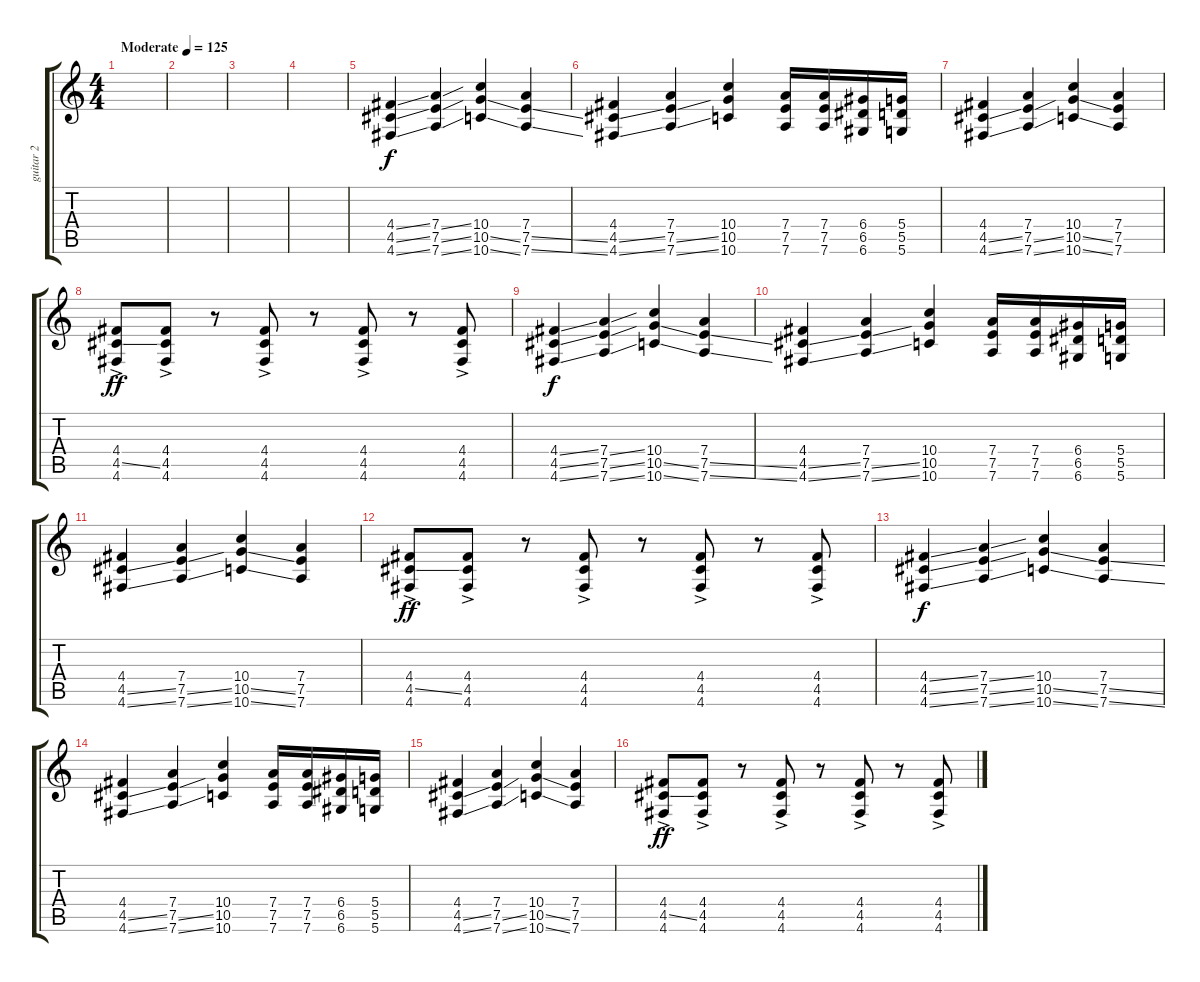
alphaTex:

\track ("guitar 2" "guitar 2") {instrument distortionguitar}
\staff {score tabs}
\tuning (E4 B3 G3 D3 A2 D2) {hide}
\ts (4 4)
\tempo (125 "Moderate")
\clef g2
\ks c
|
|
|
|
(4.4{ss} 4.5{ss} 4.6{ss}).4 (7.4{ss} 7.5{ss} 7.6{ss}).4 (10.4 10.5{ss} 10.6{ss}).4 (7.4 7.5{ss} 7.6{ss}).4 |
(4.4 4.5{ss} 4.6{ss}).4 (7.4 7.5{ss} 7.6{ss}).4 (10.4 10.5 10.6).4 (7.4 7.5 7.6).16 (7.4 7.5 7.6).16 (6.4 6.5 6.6).16 (5.4 5.5 5.6).16 |
(4.4 4.5{ss} 4.6{ss}).4 (7.4 7.5{ss} 7.6{ss}).4 (10.4 10.5{ss} 10.6{ss}).4 (7.4 7.5 7.6).4 |
(4.4 4.5{ss ac} 4.6{ac}).8{dy ff} (4.4 4.5{ac} 4.6{ac}).8 r.8 (4.4 4.5{ac} 4.6{ac}).8 r.8 (4.4 4.5{ac} 4.6{ac}).8 r.8 (4.4 4.5{ac} 4.6{ac}).8 |
(4.4{ss} 4.5{ss} 4.6{ss}).4{dy f} (7.4{ss} 7.5{ss} 7.6{ss}).4 (10.4 10.5{ss} 10.6{ss}).4 (7.4 7.5{ss} 7.6{ss}).4 |
(4.4 4.5{ss} 4.6{ss}).4 (7.4 7.5{ss} 7.6{ss}).4 (10.4 10.5 10.6).4 (7.4 7.5 7.6).16 (7.4 7.5 7.6).16 (6.4 6.5 6.6).16 (5.4 5.5 5.6).16 |
(4.4 4.5{ss} 4.6{ss}).4 (7.4 7.5{ss} 7.6{ss}).4 (10.4 10.5{ss} 10.6{ss}).4 (7.4 7.5 7.6).4 |
(4.4 4.5{ss ac} 4.6{ac}).8{dy ff} (4.4 4.5{ac} 4.6{ac}).8 r.8 (4.4 4.5{ac} 4.6{ac}).8 r.8 (4.4 4.5{ac} 4.6{ac}).8 r.8 (4.4 4.5{ac} 4.6{ac}).8 |
(4.4{ss} 4.5{ss} 4.6{ss}).4{dy f} (7.4{ss} 7.5{ss} 7.6{ss}).4 (10.4 10.5{ss} 10.6{ss}).4 (7.4 7.5{ss} 7.6{ss}).4 |
(4.4 4.5{ss} 4.6{ss}).4 (7.4 7.5{ss} 7.6{ss}).4 (10.4 10.5 10.6).4 (7.4 7.5 7.6).16 (7.4 7.5 7.6).16 (6.4 6.5 6.6).16 (5.4 5.5 5.6).16 |
(4.4 4.5{ss} 4.6{ss}).4 (7.4 7.5{ss} 7.6{ss}).4 (10.4 10.5{ss} 10.6{ss}).4 (7.4 7.5 7.6).4 |
(4.4 4.5{ss ac} 4.6{ac}).8{dy ff} (4.4 4.5{ac} 4.6{ac}).8 r.8 (4.4 4.5{ac} 4.6{ac}).8 r.8 (4.4 4.5{ac} 4.6{ac}).8 r.8 (4.4 4.5{ac} 4.6{ac}).8
